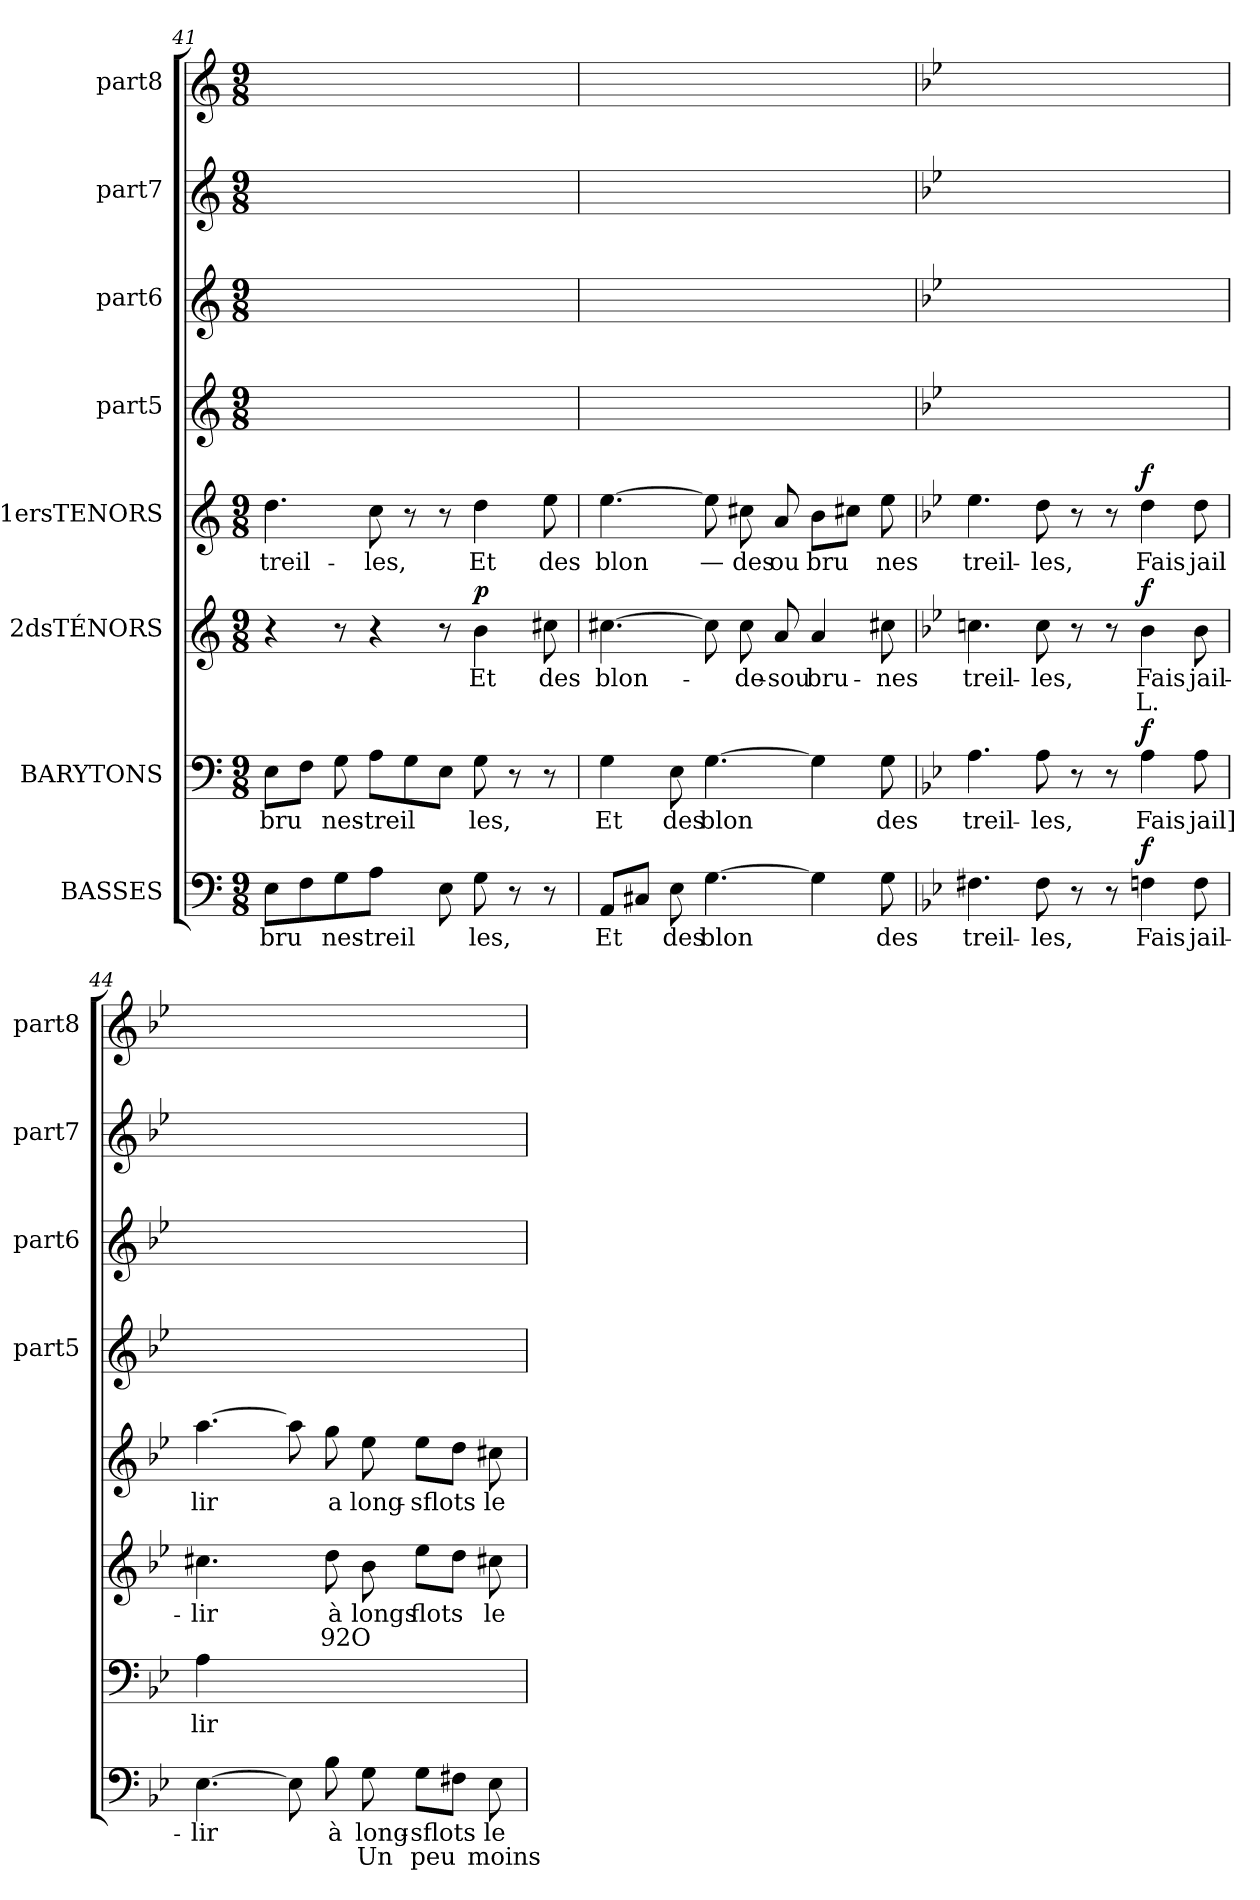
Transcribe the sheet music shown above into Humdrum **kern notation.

**kern	**text	**text	**dynam	**kern	**text	**dynam	**kern	**text	**text	**dynam	**kern	**text	**dynam	**kern	**kern	**kern	**kern
*part8	*part8	*part8	*part8	*part7	*part7	*part7	*part6	*part6	*part6	*part6	*part5	*part5	*part5	*part4	*part3	*part2	*part1
*staff8	*staff8	*staff8	*staff8	*staff7	*staff7	*staff7	*staff6	*staff6	*staff6	*staff6	*staff5	*staff5	*staff5	*staff4	*staff3	*staff2	*staff1
*I"BASSES	*	*	*	*I"BARYTONS	*	*	*I"2dsTÉNORS	*	*	*	*I"1ersTENORS	*	*	*I"part5	*I"part6	*I"part7	*I"part8
*	*	*	*	*	*	*	*	*	*	*	*	*	*	*I'part5	*I'part6	*I'part7	*I'part8
*clefF4	*	*	*	*clefF4	*	*	*clefG2	*	*	*	*clefG2	*	*	*clefG2	*clefG2	*clefG2	*clefG2
*k[]	*	*	*	*k[]	*	*	*k[]	*	*	*	*k[]	*	*	*k[]	*k[]	*k[]	*k[]
*M9/8	*	*	*	*M9/8	*	*	*M9/8	*	*	*	*M9/8	*	*	*M9/8	*M9/8	*M9/8	*M9/8
=41	=41	=41	=41	=41	=41	=41	=41	=41	=41	=41	=41	=41	=41	=41	=41	=41	=41
8Ei\L	bru	.	.	8Ei\L	bru	.	4r	.	.	.	4.ddi\	treil-	.	1ryy	1ryy	1ryy	1ryy
8Fi\J	--	.	.	8Fi\J	--	.	.	.	.	.	.	.	.	.	.	.	.
8Gi\	nes-	.	.	8Gi\	nes-	.	8r	.	.	.	.	.	.	.	.	.	.
8Ai\J	treil	.	.	8Ai\L	treil	.	4r	.	.	.	8cci\	les,	.	.	.	.	.
8ryy	.	.	.	8Gi\	.	.	.	.	.	.	8r	.	.	.	.	.	.
8Ei\	--	.	.	8Ei\J	--	.	8r	.	.	.	8r	.	.	.	.	.	.
!	!	!	!	!	!	!	!	!	!	!LO:DY:a	!	!	!	!	!	!	!
8Gi\	les,	.	.	8Gi\	les,	.	4bi\	Et	.	p	4ddi\	Et	.	.	.	.	.
8r	.	.	.	8r	.	.	.	.	.	.	.	.	.	.	.	.	.
8r	.	.	.	8r	.	.	8cc#Xi\	des	.	.	8eei\	des	.	8ryy	8ryy	8ryy	8ryy
=42	=42	=42	=42	=42	=42	=42	=42	=42	=42	=42	=42	=42	=42	=42	=42	=42	=42
8AAi/L	Et	.	.	4Gi\	Et	.	[4.cc#Xi\	blon-	.	.	[4.eei\	blon	.	1ryy	1ryy	1ryy	1ryy
8C#Xi/J	.	.	.	.	.	.	.	.	.	.	.	.	.	.	.	.	.
8Ei\	des	.	.	8Ei\	des	.	.	.	.	.	.	.	.	.	.	.	.
[4.Gi\	blon-	.	.	[4.Gi\	blon-	.	8cc#i\]	.	.	.	8eei\]	—	.	.	.	.	.
.	.	.	.	.	.	.	8cc#i\	de-	.	.	8cc#Xi\	des	.	.	.	.	.
.	.	.	.	.	.	.	8ai/	sou	.	.	8ai/	ou	.	.	.	.	.
4Gi\]	--	.	.	4Gi\]	--	.	4ai/	bru-	.	.	8bi\L	bru	.	.	.	.	.
.	.	.	.	.	.	.	.	.	.	.	8cc#Xi\J	--	.	.	.	.	.
8Gi\	des	.	.	8Gi\	des	.	8cc#Xi\	nes	.	.	8eei\	nes	.	8ryy	8ryy	8ryy	8ryy
!!LO:LB:g=z
=43	=43	=43	=43	=43	=43	=43	=43	=43	=43	=43	=43	=43	=43	=43	=43	=43	=43
*k[b-e-]	*	*	*	*k[b-e-]	*	*	*k[b-e-]	*	*	*	*k[b-e-]	*	*	*k[b-e-]	*k[b-e-]	*k[b-e-]	*k[b-e-]
4.F#Xi\	treil-	.	.	4.Ai\	treil-	.	4.ccni\	treil-	.	.	4.ee-i\	treil-	.	1ryy	1ryy	1ryy	1ryy
8F#i\	les,	.	.	8Ai\	les,	.	8cci\	les,	.	.	8ddi\	les,	.	.	.	.	.
8r	.	.	.	8r	.	.	8r	.	.	.	8r	.	.	.	.	.	.
8r	.	.	.	8r	.	.	8r	.	.	.	8r	.	.	.	.	.	.
!	!	!	!LO:DY:a	!	!	!LO:DY:a	!	!	!	!LO:DY:a	!	!	!LO:DY:a	!	!	!	!
4Fni\	Fais	.	f	4Ai\	Fais	f	4b-i\	Fais	L.	f	4ddi\	Fais	f	.	.	.	.
8Fi\	jail-	.	.	8Ai\	jail]	.	8b-i\	jail-	.	.	8ddi\	jail	.	8ryy	8ryy	8ryy	8ryy
=44	=44	=44	=44	=44	=44	=44	=44	=44	=44	=44	=44	=44	=44	=44	=44	=44	=44
[4.E-i\	lir	.	.	4Ai\	lir	.	4.cc#Xi\	lir	.	.	[4.aai\	lir	.	1ryy	1ryy	1ryy	1ryy
.	.	.	.	2..ryy	.	.	.	.	.	.	.	.	.	.	.	.	.
8E-i\]	.	.	.	.	.	.	8ryy	.	.	.	8aai\]	.	.	.	.	.	.
8B-i\	à	.	.	.	.	.	8ddi\	à	92O	.	8ggi\	a	.	.	.	.	.
8Gi\	long-	Un	.	.	.	.	8b-i\	longs	.	.	8ee-i\	long-	.	.	.	.	.
8Gi\L	sflots	peu	.	.	.	.	8ee-i\L	flots	.	.	8ee-i\L	sflots	.	.	.	.	.
8F#Xi\J	.	.	.	.	.	.	8ddi\J	.	.	.	8ddi\J	.	.	.	.	.	.
8E-i\	le	moins	.	.	.	.	8cc#Xi\	le	.	.	8cc#Xi\	le	.	8ryy	8ryy	8ryy	8ryy
=	=	=	=	=	=	=	=	=	=	=	=	=	=	=	=	=	=
*-	*-	*-	*-	*-	*-	*-	*-	*-	*-	*-	*-	*-	*-	*-	*-	*-	*-
